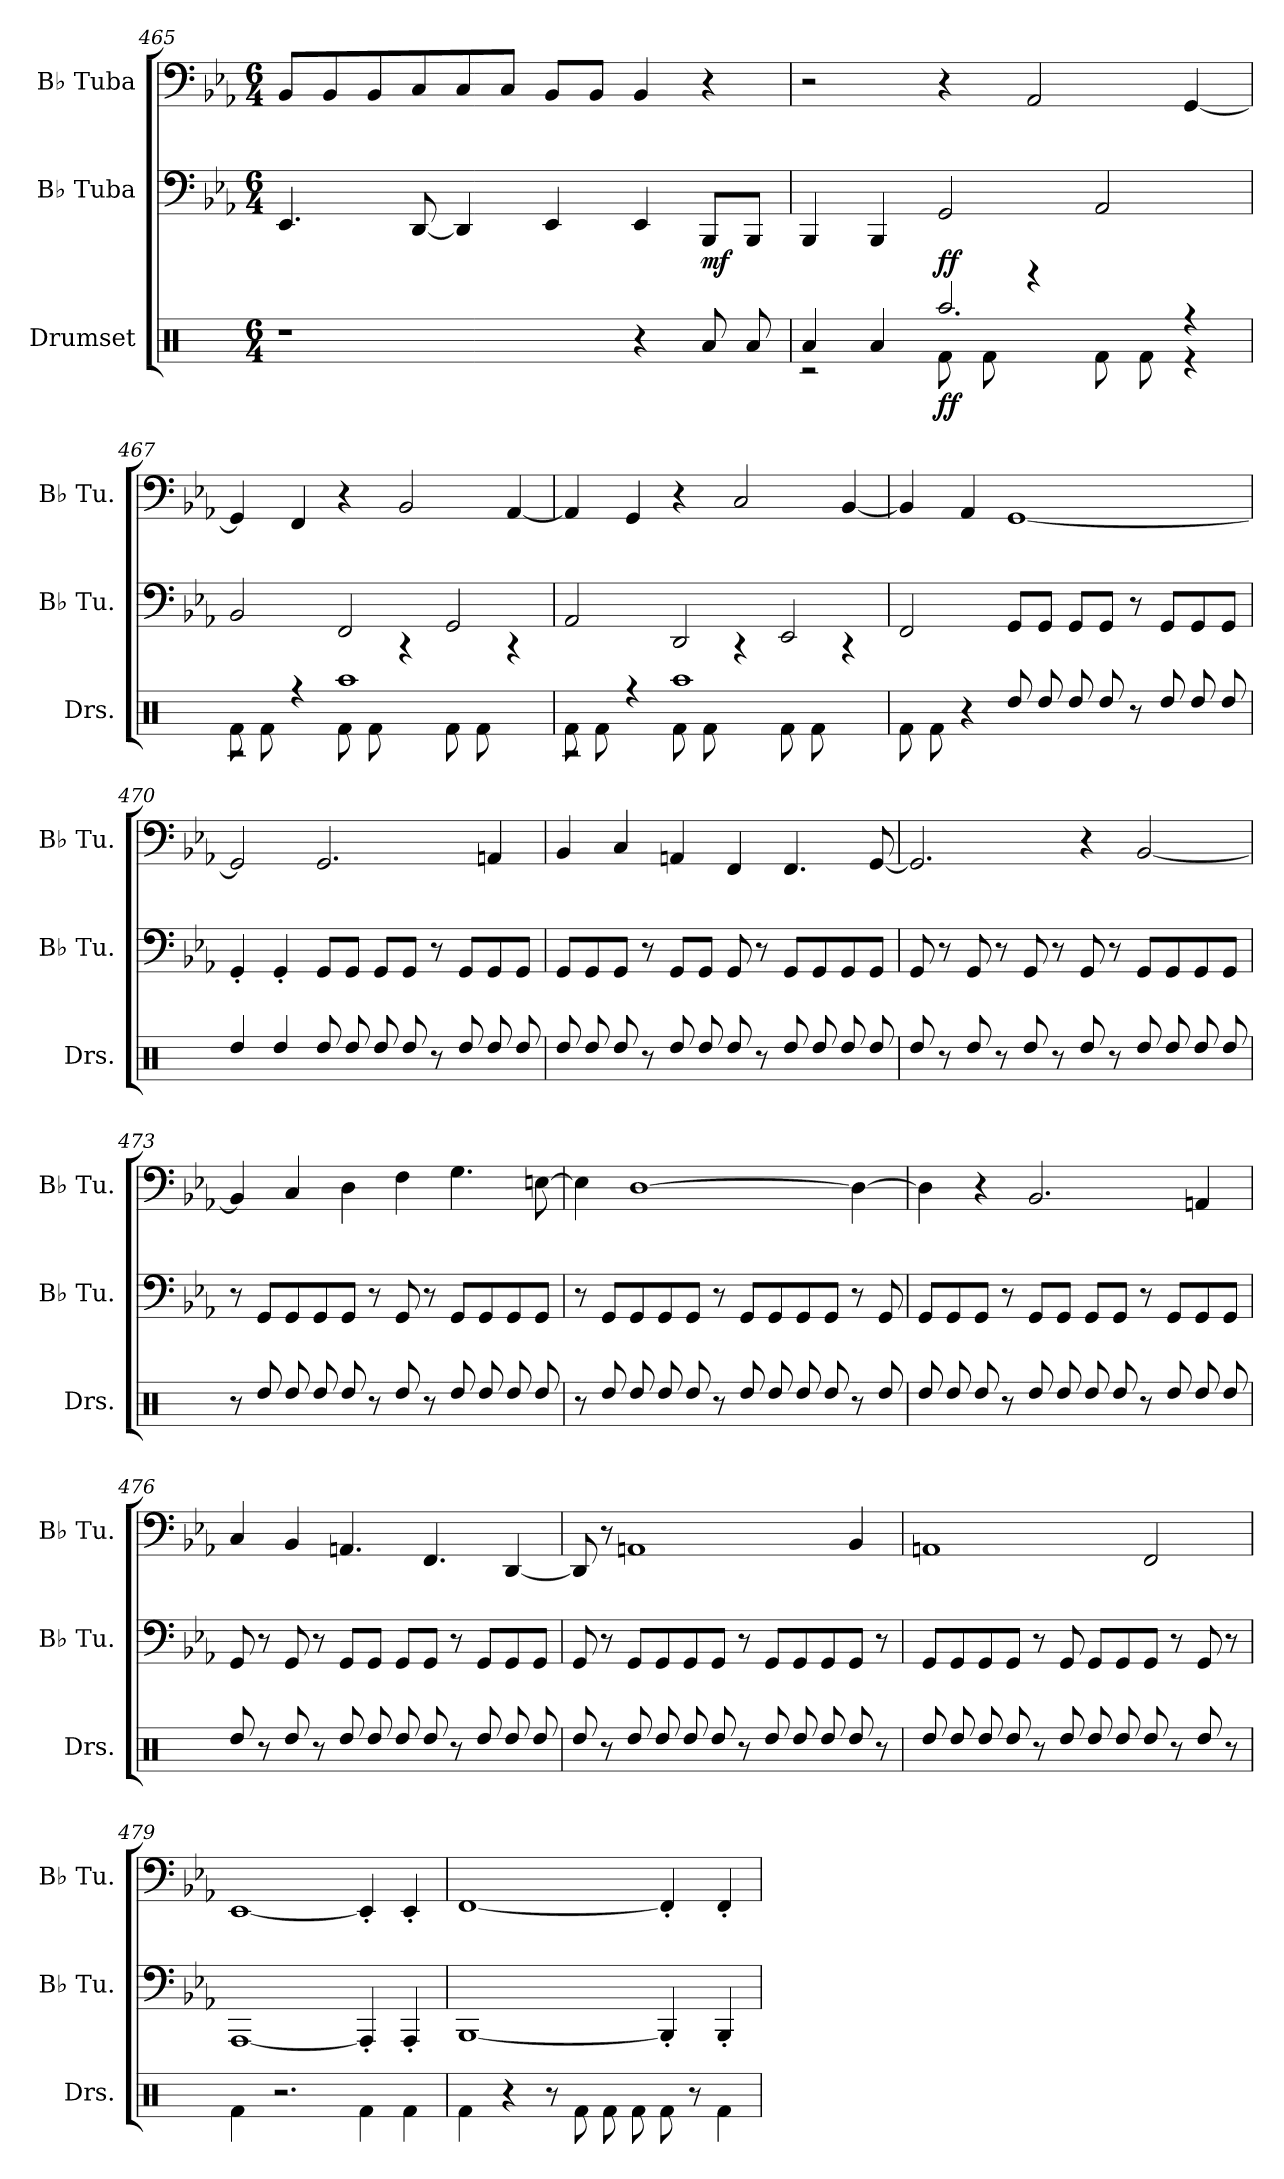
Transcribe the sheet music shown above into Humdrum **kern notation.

**kern	**dynam	**kern	**dynam	**kern	**dynam
*part3	*part3	*part2	*part2	*part1	*part1
*staff3	*staff3	*staff2	*staff2	*staff1	*staff1
*I"Drumset	*	*I"B♭ Tuba	*	*I"B♭ Tuba	*
*I'Drs.	*	*I'B♭ Tu.	*	*I'B♭ Tu.	*
!!LO:PB:g=z
*clefX	*	*clefF4	*	*clefF4	*
*k[]	*	*k[b-e-a-]	*	*k[b-e-a-]	*
*M6/4	*	*M6/4	*	*M6/4	*
=465	=465	=465	=465	=465	=465
1r	.	4.EE-/	.	8BB-/L	.
.	.	.	.	8BB-/	.
.	.	.	.	8BB-/	.
.	.	[8DD/	.	8C/	.
.	.	4DD/]	.	8C/	.
.	.	.	.	8C/J	.
.	.	4EE-/	.	8BB-/L	.
.	.	.	.	8BB-/J	.
4r	.	4EE-/	.	4BB-/	.
!	!	!	!LO:DY:b	!	!
8Ra/	.	8BBB-/L	mf	4r	.
8Ra/	.	8BBB-/J	.	.	.
=466	=466	=466	=466	=466	=466
*^	*	*	*	*	*
4Ra/	2r	.	4BBB-/	.	2r	.
4Ra/	.	.	4BBB-/	.	.	.
!	!	!LO:DY:b	!	!LO:DY:b	!	!LO:DY:b
8Rf\	2.Raa/	ff	2GG/	ff	4r	other-dynamics
8Rf\	.	.	.	.	.	.
4r	.	.	.	.	2AA-/	.
8Rf\	.	.	2AA-/	.	.	.
8Rf\	.	.	.	.	.	.
4r	4r	.	.	.	[4GG/	.
=467	=467	=467	=467	=467	=467	=467
8Rf\	2r	.	2BB-/	.	4GG/]	.
8Rf\	.	.	.	.	.	.
4r	.	.	.	.	4FF/	.
8Rf\	1Raa	.	2FF/	.	4r	.
8Rf\	.	.	.	.	.	.
4r	.	.	.	.	2BB-/	.
8Rf\	.	.	2GG/	.	.	.
8Rf\	.	.	.	.	.	.
4r	.	.	.	.	[4AA-/	.
=468	=468	=468	=468	=468	=468	=468
8Rf\	2r	.	2AA-/	.	4AA-/]	.
8Rf\	.	.	.	.	.	.
4r	.	.	.	.	4GG/	.
8Rf\	1Raa	.	2DD/	.	4r	.
8Rf\	.	.	.	.	.	.
4r	.	.	.	.	2C/	.
8Rf\	.	.	2EE-/	.	.	.
8Rf\	.	.	.	.	.	.
4r	.	.	.	.	[4BB-/	.
*v	*v	*	*	*	*	*
=469	=469	=469	=469	=469	=469
8Rf\	.	2FF/	.	4BB-/]	.
8Rf\	.	.	.	.	.
4r	.	.	.	4AA-/	.
8Rdd/	.	8GG/L	.	[1GG	.
8Rdd/	.	8GG/J	.	.	.
8Rdd/	.	8GG/L	.	.	.
8Rdd/	.	8GG/J	.	.	.
8r	.	8r	.	.	.
8Rdd/	.	8GG/L	.	.	.
8Rdd/	.	8GG/	.	.	.
8Rdd/	.	8GG/J	.	.	.
!!LO:LB:g=z
=470	=470	=470	=470	=470	=470
4Rdd/	.	4GG'/	.	2GG/]	.
4Rdd/	.	4GG'/	.	.	.
8Rdd/	.	8GG/L	.	2.GG/	.
8Rdd/	.	8GG/J	.	.	.
8Rdd/	.	8GG/L	.	.	.
8Rdd/	.	8GG/J	.	.	.
8r	.	8r	.	.	.
8Rdd/	.	8GG/L	.	.	.
8Rdd/	.	8GG/	.	4AAn/	.
8Rdd/	.	8GG/J	.	.	.
=471	=471	=471	=471	=471	=471
8Rdd/	.	8GG/L	.	4BB-/	.
8Rdd/	.	8GG/	.	.	.
8Rdd/	.	8GG/J	.	4C/	.
8r	.	8r	.	.	.
8Rdd/	.	8GG/L	.	4AAn/	.
8Rdd/	.	8GG/J	.	.	.
8Rdd/	.	8GG/	.	4FF/	.
8r	.	8r	.	.	.
8Rdd/	.	8GG/L	.	4.FF/	.
8Rdd/	.	8GG/	.	.	.
8Rdd/	.	8GG/	.	.	.
8Rdd/	.	8GG/J	.	[8GG/	.
=472	=472	=472	=472	=472	=472
8Rdd/	.	8GG/	.	2.GG/]	.
8r	.	8r	.	.	.
8Rdd/	.	8GG/	.	.	.
8r	.	8r	.	.	.
8Rdd/	.	8GG/	.	.	.
8r	.	8r	.	.	.
8Rdd/	.	8GG/	.	4r	.
8r	.	8r	.	.	.
8Rdd/	.	8GG/L	.	[2BB-/	.
8Rdd/	.	8GG/	.	.	.
8Rdd/	.	8GG/	.	.	.
8Rdd/	.	8GG/J	.	.	.
!!LO:LB:g=z
=473	=473	=473	=473	=473	=473
8r	.	8r	.	4BB-/]	.
8Rdd/	.	8GG/L	.	.	.
8Rdd/	.	8GG/	.	4C/	.
8Rdd/	.	8GG/	.	.	.
8Rdd/	.	8GG/J	.	4D\	.
8r	.	8r	.	.	.
8Rdd/	.	8GG/	.	4F\	.
8r	.	8r	.	.	.
8Rdd/	.	8GG/L	.	4.G\	.
8Rdd/	.	8GG/	.	.	.
8Rdd/	.	8GG/	.	.	.
8Rdd/	.	8GG/J	.	[8En\	.
=474	=474	=474	=474	=474	=474
8r	.	8r	.	4E\]	.
8Rdd/	.	8GG/L	.	.	.
8Rdd/	.	8GG/	.	[1D	.
8Rdd/	.	8GG/	.	.	.
8Rdd/	.	8GG/J	.	.	.
8r	.	8r	.	.	.
8Rdd/	.	8GG/L	.	.	.
8Rdd/	.	8GG/	.	.	.
8Rdd/	.	8GG/	.	.	.
8Rdd/	.	8GG/J	.	.	.
8r	.	8r	.	4D\_	.
8Rdd/	.	8GG/	.	.	.
=475	=475	=475	=475	=475	=475
8Rdd/	.	8GG/L	.	4D\]	.
8Rdd/	.	8GG/	.	.	.
8Rdd/	.	8GG/J	.	4r	.
8r	.	8r	.	.	.
8Rdd/	.	8GG/L	.	2.BB-/	.
8Rdd/	.	8GG/J	.	.	.
8Rdd/	.	8GG/L	.	.	.
8Rdd/	.	8GG/J	.	.	.
8r	.	8r	.	.	.
8Rdd/	.	8GG/L	.	.	.
8Rdd/	.	8GG/	.	4AAn/	.
8Rdd/	.	8GG/J	.	.	.
!!LO:LB:g=z
=476	=476	=476	=476	=476	=476
8Rdd/	.	8GG/	.	4C/	.
8r	.	8r	.	.	.
8Rdd/	.	8GG/	.	4BB-/	.
8r	.	8r	.	.	.
8Rdd/	.	8GG/L	.	4.AAn/	.
8Rdd/	.	8GG/J	.	.	.
8Rdd/	.	8GG/L	.	.	.
8Rdd/	.	8GG/J	.	4.FF/	.
8r	.	8r	.	.	.
8Rdd/	.	8GG/L	.	.	.
8Rdd/	.	8GG/	.	[4DD/	.
8Rdd/	.	8GG/J	.	.	.
=477	=477	=477	=477	=477	=477
8Rdd/	.	8GG/	.	8DD/]	.
8r	.	8r	.	8r	.
8Rdd/	.	8GG/L	.	1AAn	.
8Rdd/	.	8GG/	.	.	.
8Rdd/	.	8GG/	.	.	.
8Rdd/	.	8GG/J	.	.	.
8r	.	8r	.	.	.
8Rdd/	.	8GG/L	.	.	.
8Rdd/	.	8GG/	.	.	.
8Rdd/	.	8GG/	.	.	.
8Rdd/	.	8GG/J	.	4BB-/	.
8r	.	8r	.	.	.
=478	=478	=478	=478	=478	=478
8Rdd/	.	8GG/L	.	1AAn	.
8Rdd/	.	8GG/	.	.	.
8Rdd/	.	8GG/	.	.	.
8Rdd/	.	8GG/J	.	.	.
8r	.	8r	.	.	.
8Rdd/	.	8GG/	.	.	.
8Rdd/	.	8GG/L	.	.	.
8Rdd/	.	8GG/	.	.	.
8Rdd/	.	8GG/J	.	2FF/	.
8r	.	8r	.	.	.
8Rdd/	.	8GG/	.	.	.
8r	.	8r	.	.	.
=479	=479	=479	=479	=479	=479
4Rf\	.	[1AAA-	.	[1EE-	.
2.r	.	.	.	.	.
4Rf\	.	4AAA-'/]	.	4EE-'/]	.
4Rf\	.	4AAA-'/	.	4EE-'/	.
!!LO:LB:g=z
=480	=480	=480	=480	=480	=480
4Rf\	.	[1BBB-	.	[1FF	.
4r	.	.	.	.	.
8r	.	.	.	.	.
8Rf\	.	.	.	.	.
8Rf\	.	.	.	.	.
8Rf\	.	.	.	.	.
8Rf\	.	4BBB-'/]	.	4FF'/]	.
8r	.	.	.	.	.
4Rf\	.	4BBB-'/	.	4FF'/	.
=	=	=	=	=	=
*-	*-	*-	*-	*-	*-
